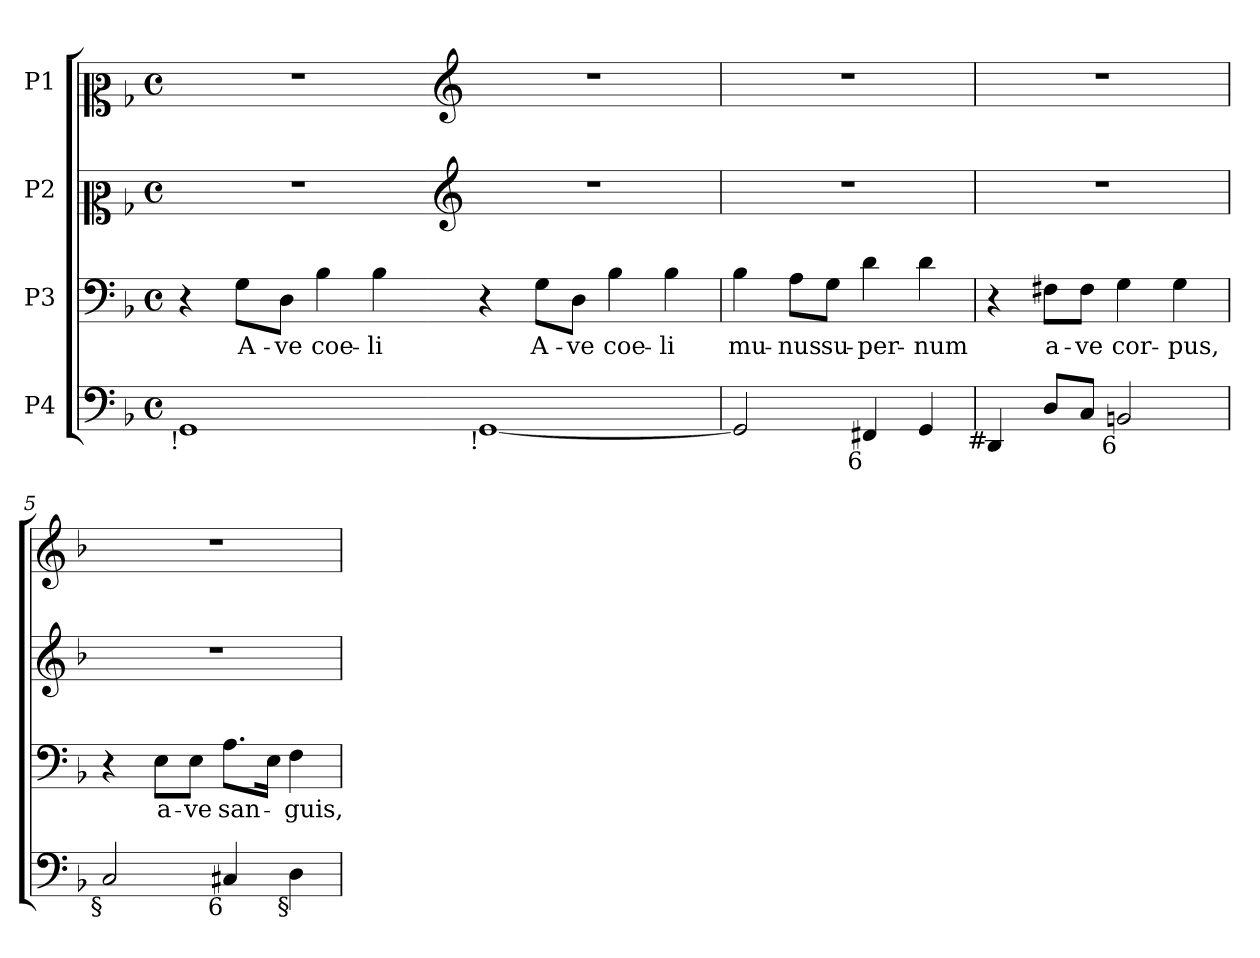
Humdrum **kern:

**kern	**kern	**text	**kern	**kern
*part4	*part3	*part3	*part2	*part1
*staff4	*staff3	*staff3	*staff2	*staff1
*I"P4	*I"P3	*	*I"P2	*I"P1
!!LO:PB:g=z
*clefF4	*clefF4	*	*clefC2	*clefC2
*k[b-]	*k[b-]	*	*k[b-]	*k[b-]
*d:	*d:	*	*d:	*d:
*M4/4	*M4/4	*	*M4/4	*M4/4
*met(c)	*met(c)	*	*met(c)	*met(c)
=1	=1	=1	=1	=1
!LO:TX:b:rj:t=!	!	!	!	!
1GGi	4r	.	1r	1r
!	!	!LO:LY:b:color=#000000	!	!
.	8Gi\L	A-	.	.
!	!	!LO:LY:b:color=#000000	!	!
.	8Di\J	-ve	.	.
!	!	!LO:LY:b:color=#000000	!	!
.	4B-i\	coe-	.	.
!	!	!LO:LY:b:color=#000000	!	!
.	4B-i\	-li	.	.
=2-	=2-	=2-	=2-	=2-
*	*	*	*clefG2	*clefG2
!LO:TX:b:rj:t=!	!	!	!	!
[1GGi	4r	.	1r	1r
!	!	!LO:LY:b:color=#000000	!	!
.	8Gi\L	A-	.	.
!	!	!LO:LY:b:color=#000000	!	!
.	8Di\J	-ve	.	.
!	!	!LO:LY:b:color=#000000	!	!
.	4B-i\	coe-	.	.
!	!	!LO:LY:b:color=#000000	!	!
.	4B-i\	-li	.	.
=3	=3	=3	=3	=3
!	!	!LO:LY:b:color=#000000	!	!
2GGi/]	4B-i\	mu-	1r	1r
!	!	!LO:LY:b:color=#000000	!	!
.	8Ai\L	-nus	.	.
!	!	!LO:LY:b:color=#000000	!	!
.	8Gi\J	su-	.	.
!LO:TX:b:rj:t=6	!	!	!	!
!	!	!LO:LY:b:color=#000000	!	!
4FF#Xi/	4di\	-per-	.	.
!	!	!LO:LY:b:color=#000000	!	!
4GGi/	4di\	-num	.	.
=4	=4	=4	=4	=4
!LO:TX:b:rj:t=#	!	!	!	!
4DDi/	4r	.	1r	1r
!	!	!LO:LY:b:color=#000000	!	!
8Di/L	8F#Xi\L	a-	.	.
!	!	!LO:LY:b:color=#000000	!	!
8Ci/J	8F#i\J	-ve	.	.
!LO:TX:b:rj:t=6	!	!	!	!
!	!	!LO:LY:b:color=#000000	!	!
2BBni/	4Gi\	cor-	.	.
!	!	!LO:LY:b:color=#000000	!	!
.	4Gi\	-pus,	.	.
=5	=5	=5	=5	=5
!LO:TX:b:rj:t=§	!	!	!	!
2Ci/	4r	.	1r	1r
!	!	!LO:LY:b:color=#000000	!	!
.	8Ei\L	a-	.	.
!	!	!LO:LY:b:color=#000000	!	!
.	8Ei\J	-ve	.	.
!LO:TX:b:rj:t=6	!	!	!	!
!	!	!LO:LY:b:color=#000000	!	!
4C#Xi/	8.Ai\L	san-	.	.
.	16Ei\Jk	.	.	.
!LO:TX:b:rj:t=§	!	!	!	!
!	!	!LO:LY:b:color=#000000	!	!
4Di\	4Fi\	-guis,	.	.
=	=	=	=	=
*-	*-	*-	*-	*-
